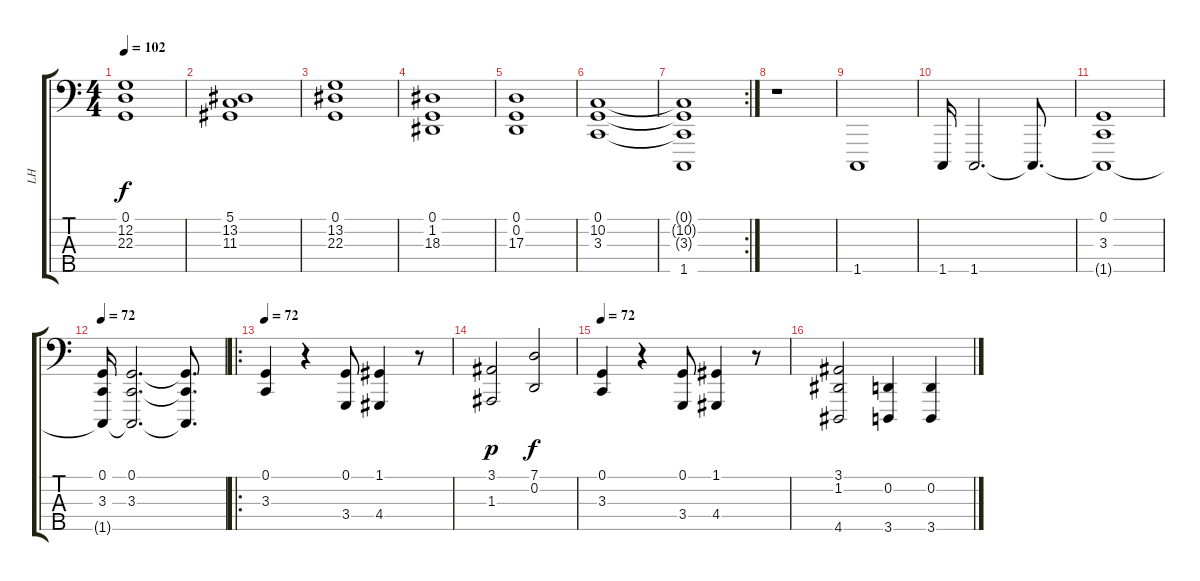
\track ("LH" "LH") {instrument electricgrandpiano}
\staff {score tabs}
\tuning (G2 D2 A1 E1 B0) {hide}
\ts (4 4)
\tempo 102
\clef f4
\ks c
(0.1 12.2 22.3).1{dy f} |
(5.1 13.2 11.3).1 |
(0.1 13.2 22.3).1 |
(0.1 1.2 18.3).1 |
(0.1 0.2 17.3).1 |
(0.1 10.2 3.3).1 |
\rc 2
(0.1{t} 10.2{t} 3.3{t} 1.5).1 |
r.1 |
1.5.1 |
1.5.16 1.5.2{d} 1.5{t}.8{d} |
(0.1 3.3 1.5{t}).1 |
\tempo 72
(0.1 3.3 1.5{t}).16{instrument brightacousticpiano} (0.1 3.3 1.5{t}).2{d} (0.1{t} 3.3{t} 1.5{t}).8{d} |
\ro
\tempo 72
(0.1 3.3).4 r.4 (0.1 3.4).8 (1.1 4.4).4 r.8 |
(3.1 1.3).2{dy p} (7.1 0.2).2{dy f} |
\tempo 72
(0.1 3.3).4 r.4 (0.1 3.4).8 (1.1 4.4).4 r.8 |
(3.1 1.2 4.5).2 (0.2 3.5).4 (0.2 3.5).4
